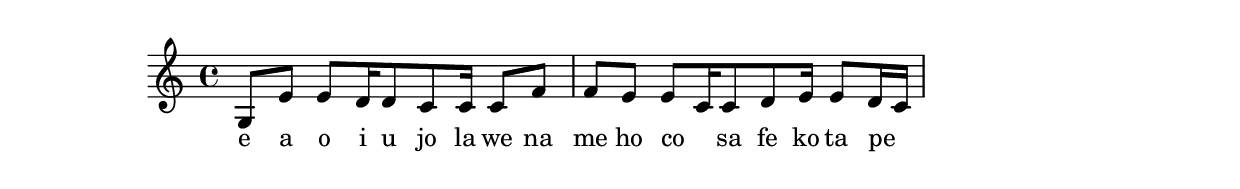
hailyanoltulum = \relative {
	g8 e'8 e8 d16 d8 c8 c16 c8 f8 f8 e8 e8 c16 c8 d8 e16 e8 d16 c16
}
tepaltolon = \lyricmode {
	e a o i u jo la we na me ho co _ sa fe ko ta pe _
}
\score{
	<<
		\new Voice = "" {
			\time 4/4
			\clef treble
			\hailyanoltulum
		}
		\new Lyrics \lyricsto "" {
			\tepaltolon
		}
	>>
}
